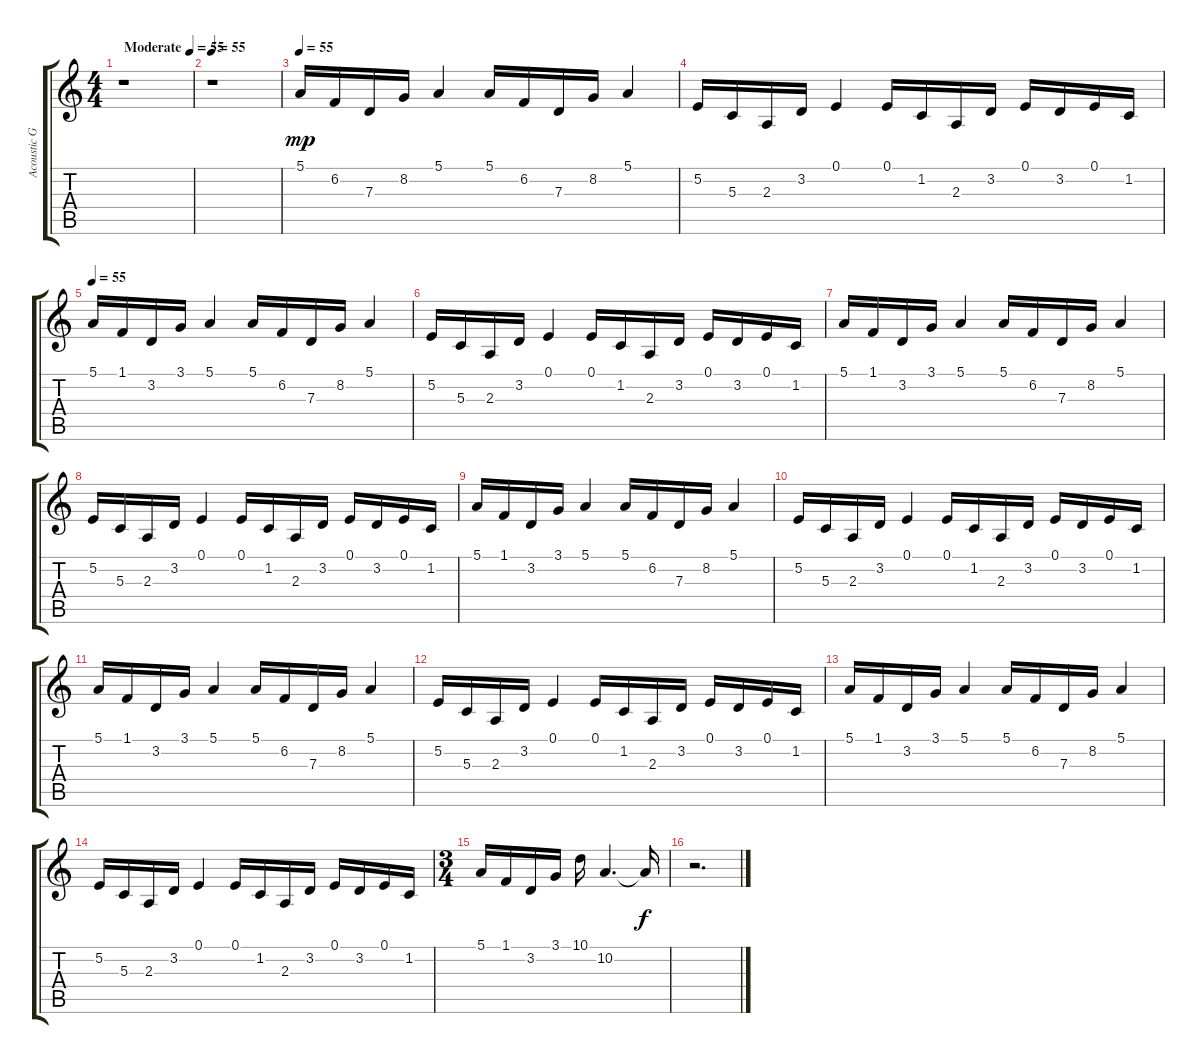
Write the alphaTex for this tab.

\track ("Acoustic Grand Piano" "Acoustic G") {instrument acousticgrandpiano}
\staff {score tabs}
\tuning (E4 B3 G3 D3 A2 E2) {hide}
\ts (4 4)
\tempo (55 "Moderate")
\clef g2
\ks c
r.1{dy mp instrument acousticgrandpiano} |
\tempo 55
r.1 |
\tempo 55
5.1.16{volume 12 balance 15 instrument electricgrandpiano} 6.2.16 7.3.16 8.2.16 5.1.4 5.1.16 6.2.16 7.3.16 8.2.16 5.1.4 |
5.2.16 5.3.16 2.3.16 3.2.16 0.1.4 0.1.16 1.2.16 2.3.16 3.2.16 0.1.16 3.2.16 0.1.16 1.2.16 |
\tempo 55
5.1.16{instrument electricgrandpiano} 1.1.16 3.2.16 3.1.16 5.1.4 5.1.16 6.2.16 7.3.16 8.2.16 5.1.4 |
5.2.16 5.3.16 2.3.16 3.2.16 0.1.4 0.1.16 1.2.16 2.3.16 3.2.16 0.1.16 3.2.16 0.1.16 1.2.16 |
5.1.16 1.1.16 3.2.16 3.1.16 5.1.4 5.1.16 6.2.16 7.3.16 8.2.16 5.1.4 |
5.2.16 5.3.16 2.3.16 3.2.16 0.1.4 0.1.16 1.2.16 2.3.16 3.2.16 0.1.16 3.2.16 0.1.16 1.2.16 |
5.1.16 1.1.16 3.2.16 3.1.16 5.1.4 5.1.16 6.2.16 7.3.16 8.2.16 5.1.4 |
5.2.16 5.3.16 2.3.16 3.2.16 0.1.4 0.1.16 1.2.16 2.3.16 3.2.16 0.1.16 3.2.16 0.1.16 1.2.16 |
5.1.16 1.1.16 3.2.16 3.1.16 5.1.4 5.1.16 6.2.16 7.3.16 8.2.16 5.1.4 |
5.2.16 5.3.16 2.3.16 3.2.16 0.1.4 0.1.16 1.2.16 2.3.16 3.2.16 0.1.16 3.2.16 0.1.16 1.2.16 |
5.1.16 1.1.16 3.2.16 3.1.16 5.1.4 5.1.16 6.2.16 7.3.16 8.2.16 5.1.4 |
5.2.16 5.3.16 2.3.16 3.2.16 0.1.4 0.1.16 1.2.16 2.3.16 3.2.16 0.1.16 3.2.16 0.1.16 1.2.16 |
\ts (3 4)
5.1.16 1.1.16 3.2.16 3.1.16 10.1.16 10.2.4{d} 10.2{t}.16{dy f} |
r.2{d}
